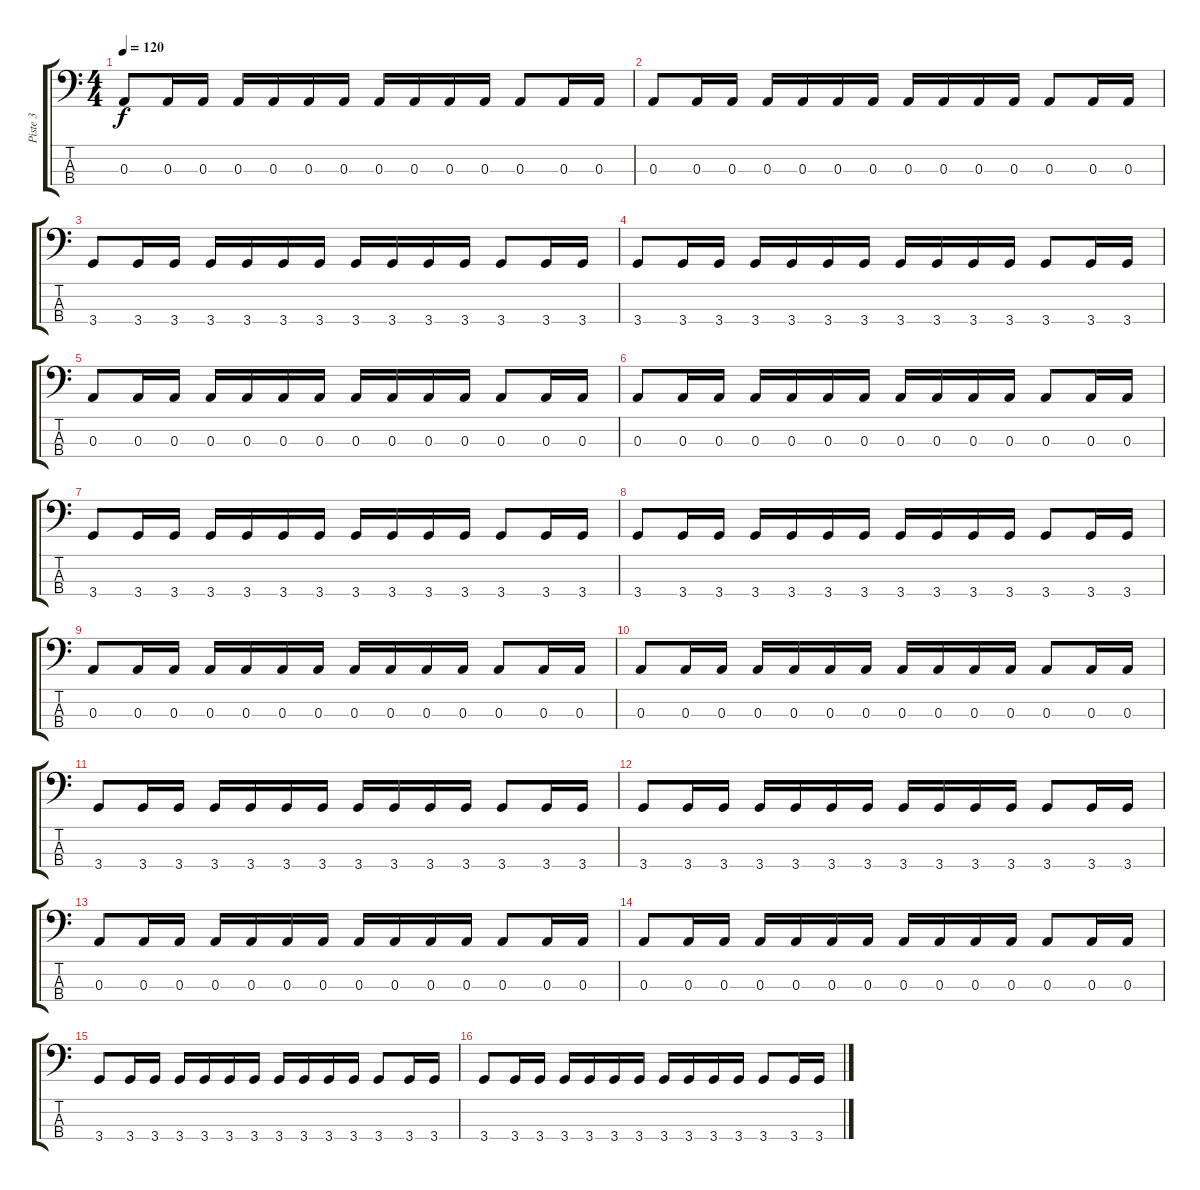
\track ("Piste 3" "Piste 3") {instrument acousticbass}
\staff {score tabs}
\tuning (G2 D2 A1 E1) {hide}
\ts (4 4)
\tempo 120
\clef f4
\ks c
0.3.8{dy f} 0.3.16 0.3.16 0.3.16 0.3.16 0.3.16 0.3.16 0.3.16 0.3.16 0.3.16 0.3.16 0.3.8 0.3.16 0.3.16 |
0.3.8 0.3.16 0.3.16 0.3.16 0.3.16 0.3.16 0.3.16 0.3.16 0.3.16 0.3.16 0.3.16 0.3.8 0.3.16 0.3.16 |
3.4.8 3.4.16 3.4.16 3.4.16 3.4.16 3.4.16 3.4.16 3.4.16 3.4.16 3.4.16 3.4.16 3.4.8 3.4.16 3.4.16 |
3.4.8 3.4.16 3.4.16 3.4.16 3.4.16 3.4.16 3.4.16 3.4.16 3.4.16 3.4.16 3.4.16 3.4.8 3.4.16 3.4.16 |
0.3.8 0.3.16 0.3.16 0.3.16 0.3.16 0.3.16 0.3.16 0.3.16 0.3.16 0.3.16 0.3.16 0.3.8 0.3.16 0.3.16 |
0.3.8 0.3.16 0.3.16 0.3.16 0.3.16 0.3.16 0.3.16 0.3.16 0.3.16 0.3.16 0.3.16 0.3.8 0.3.16 0.3.16 |
3.4.8 3.4.16 3.4.16 3.4.16 3.4.16 3.4.16 3.4.16 3.4.16 3.4.16 3.4.16 3.4.16 3.4.8 3.4.16 3.4.16 |
3.4.8 3.4.16 3.4.16 3.4.16 3.4.16 3.4.16 3.4.16 3.4.16 3.4.16 3.4.16 3.4.16 3.4.8 3.4.16 3.4.16 |
0.3.8 0.3.16 0.3.16 0.3.16 0.3.16 0.3.16 0.3.16 0.3.16 0.3.16 0.3.16 0.3.16 0.3.8 0.3.16 0.3.16 |
0.3.8 0.3.16 0.3.16 0.3.16 0.3.16 0.3.16 0.3.16 0.3.16 0.3.16 0.3.16 0.3.16 0.3.8 0.3.16 0.3.16 |
3.4.8 3.4.16 3.4.16 3.4.16 3.4.16 3.4.16 3.4.16 3.4.16 3.4.16 3.4.16 3.4.16 3.4.8 3.4.16 3.4.16 |
3.4.8 3.4.16 3.4.16 3.4.16 3.4.16 3.4.16 3.4.16 3.4.16 3.4.16 3.4.16 3.4.16 3.4.8 3.4.16 3.4.16 |
0.3.8 0.3.16 0.3.16 0.3.16 0.3.16 0.3.16 0.3.16 0.3.16 0.3.16 0.3.16 0.3.16 0.3.8 0.3.16 0.3.16 |
0.3.8 0.3.16 0.3.16 0.3.16 0.3.16 0.3.16 0.3.16 0.3.16 0.3.16 0.3.16 0.3.16 0.3.8 0.3.16 0.3.16 |
3.4.8 3.4.16 3.4.16 3.4.16 3.4.16 3.4.16 3.4.16 3.4.16 3.4.16 3.4.16 3.4.16 3.4.8 3.4.16 3.4.16 |
3.4.8 3.4.16 3.4.16 3.4.16 3.4.16 3.4.16 3.4.16 3.4.16 3.4.16 3.4.16 3.4.16 3.4.8 3.4.16 3.4.16
